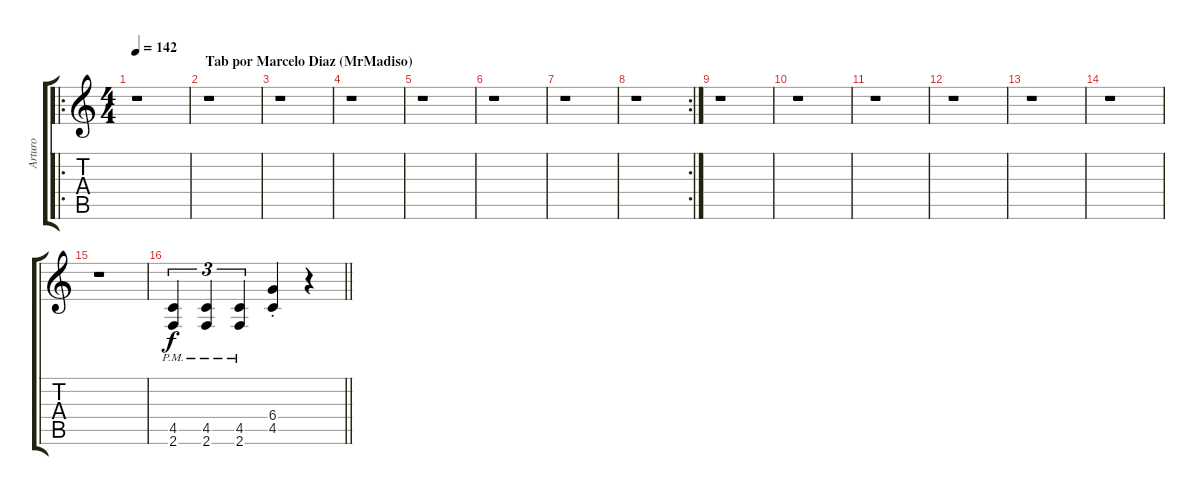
\track ("Arturo" "Arturo") {instrument distortionguitar}
\staff {score tabs}
\tuning (Eb4 Bb3 Gb3 Db3 Ab2 Eb2) {hide}
\ro
\ts (4 4)
\section ("" "                     Tab por Marcelo Diaz (MrMadiso)")
\tempo 142
\clef g2
\ks c
r.1{dy f instrument distortionguitar} |
r.1 |
r.1 |
r.1 |
r.1 |
r.1 |
r.1 |
\rc 2
r.1 |
r.1 |
r.1 |
r.1 |
r.1 |
r.1 |
r.1 |
r.1 |
\barLineRight lightlight
(4.5{pm} 2.6{pm}).4{tu (3 2)} (4.5{pm} 2.6{pm}).4{tu (3 2)} (4.5{pm} 2.6{pm}).4{tu (3 2)} (6.4{st} 4.5{st}).4 r.4
